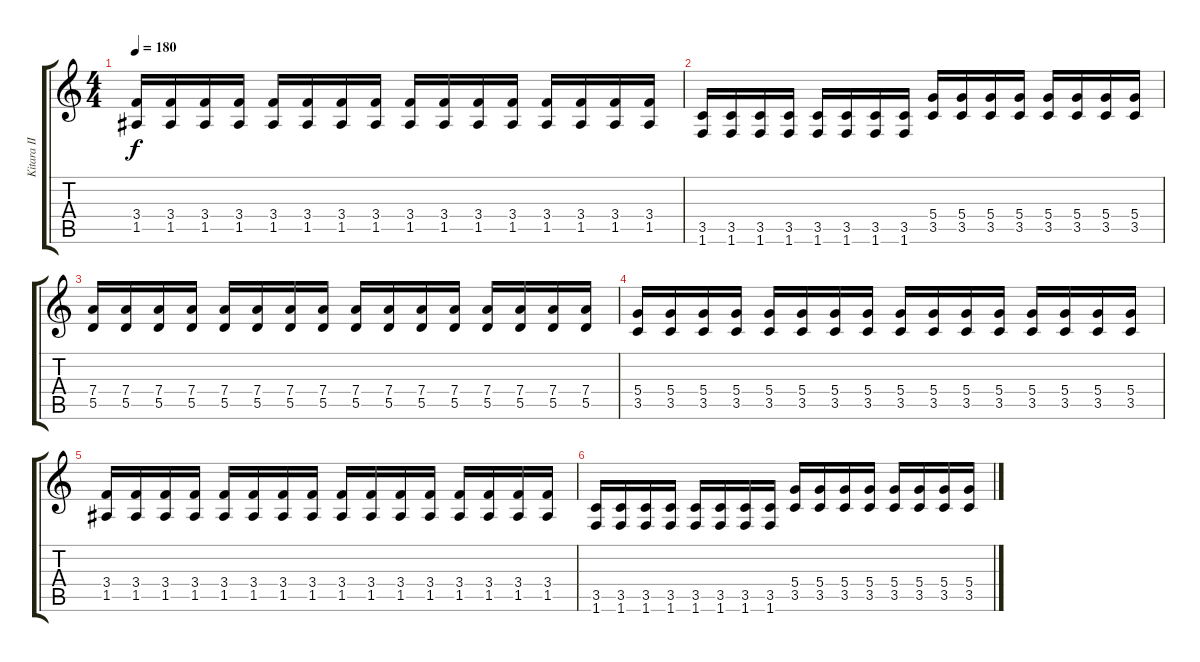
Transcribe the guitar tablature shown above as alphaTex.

\track ("Kitara II" "Kitara II") {instrument distortionguitar}
\staff {score tabs}
\tuning (E4 B3 G3 D3 A2 E2) {hide}
\ts (4 4)
\tempo 180
\clef g2
\ks c
(3.4 1.5).16{dy f} (3.4 1.5).16 (3.4 1.5).16 (3.4 1.5).16 (3.4 1.5).16 (3.4 1.5).16 (3.4 1.5).16 (3.4 1.5).16 (3.4 1.5).16 (3.4 1.5).16 (3.4 1.5).16 (3.4 1.5).16 (3.4 1.5).16 (3.4 1.5).16 (3.4 1.5).16 (3.4 1.5).16 |
(3.5 1.6).16 (3.5 1.6).16 (3.5 1.6).16 (3.5 1.6).16 (3.5 1.6).16 (3.5 1.6).16 (3.5 1.6).16 (3.5 1.6).16 (5.4 3.5).16 (5.4 3.5).16 (5.4 3.5).16 (5.4 3.5).16 (5.4 3.5).16 (5.4 3.5).16 (5.4 3.5).16 (5.4 3.5).16 |
(7.4 5.5).16 (7.4 5.5).16 (7.4 5.5).16 (7.4 5.5).16 (7.4 5.5).16 (7.4 5.5).16 (7.4 5.5).16 (7.4 5.5).16 (7.4 5.5).16 (7.4 5.5).16 (7.4 5.5).16 (7.4 5.5).16 (7.4 5.5).16 (7.4 5.5).16 (7.4 5.5).16 (7.4 5.5).16 |
(5.4 3.5).16 (5.4 3.5).16 (5.4 3.5).16 (5.4 3.5).16 (5.4 3.5).16 (5.4 3.5).16 (5.4 3.5).16 (5.4 3.5).16 (5.4 3.5).16 (5.4 3.5).16 (5.4 3.5).16 (5.4 3.5).16 (5.4 3.5).16 (5.4 3.5).16 (5.4 3.5).16 (5.4 3.5).16 |
(3.4 1.5).16 (3.4 1.5).16 (3.4 1.5).16 (3.4 1.5).16 (3.4 1.5).16 (3.4 1.5).16 (3.4 1.5).16 (3.4 1.5).16 (3.4 1.5).16 (3.4 1.5).16 (3.4 1.5).16 (3.4 1.5).16 (3.4 1.5).16 (3.4 1.5).16 (3.4 1.5).16 (3.4 1.5).16 |
(3.5 1.6).16 (3.5 1.6).16 (3.5 1.6).16 (3.5 1.6).16 (3.5 1.6).16 (3.5 1.6).16 (3.5 1.6).16 (3.5 1.6).16 (5.4 3.5).16 (5.4 3.5).16 (5.4 3.5).16 (5.4 3.5).16 (5.4 3.5).16 (5.4 3.5).16 (5.4 3.5).16 (5.4 3.5).16
